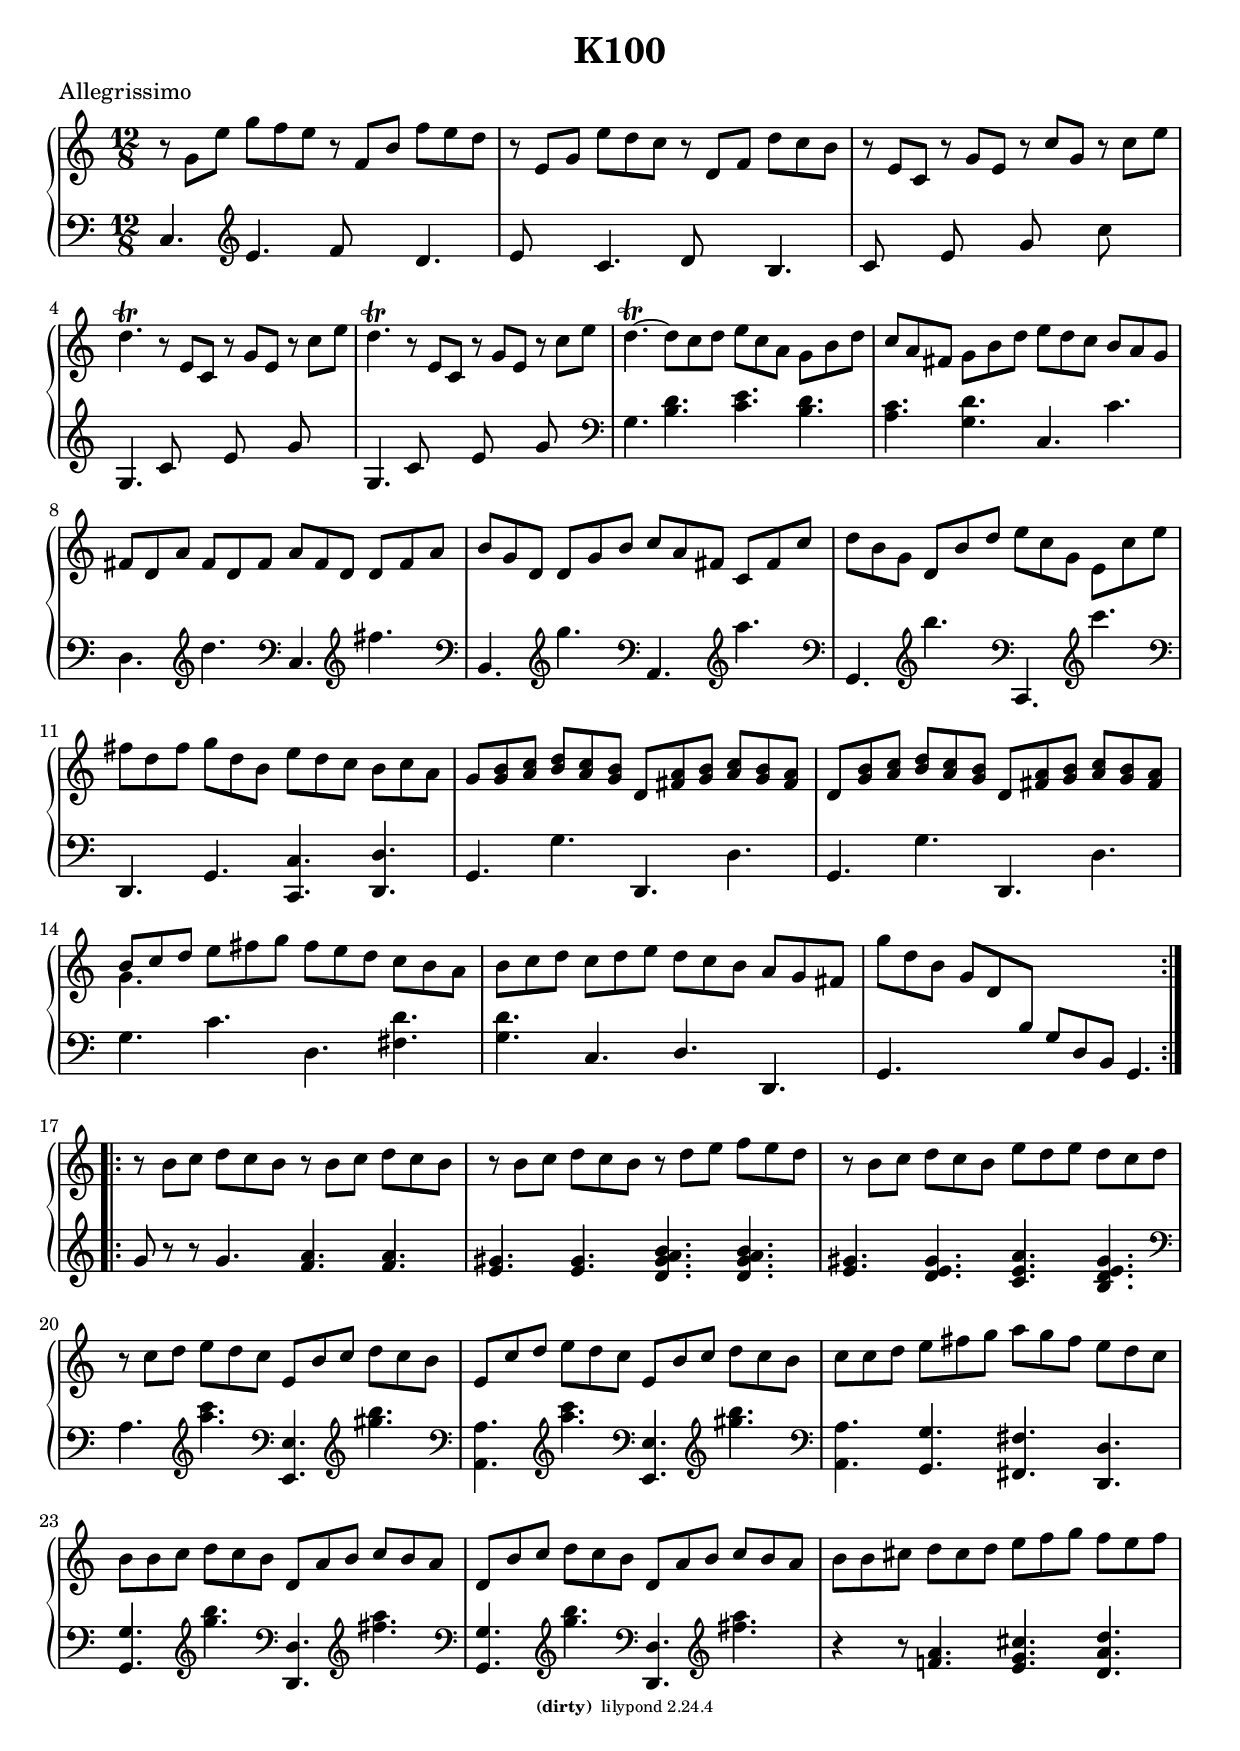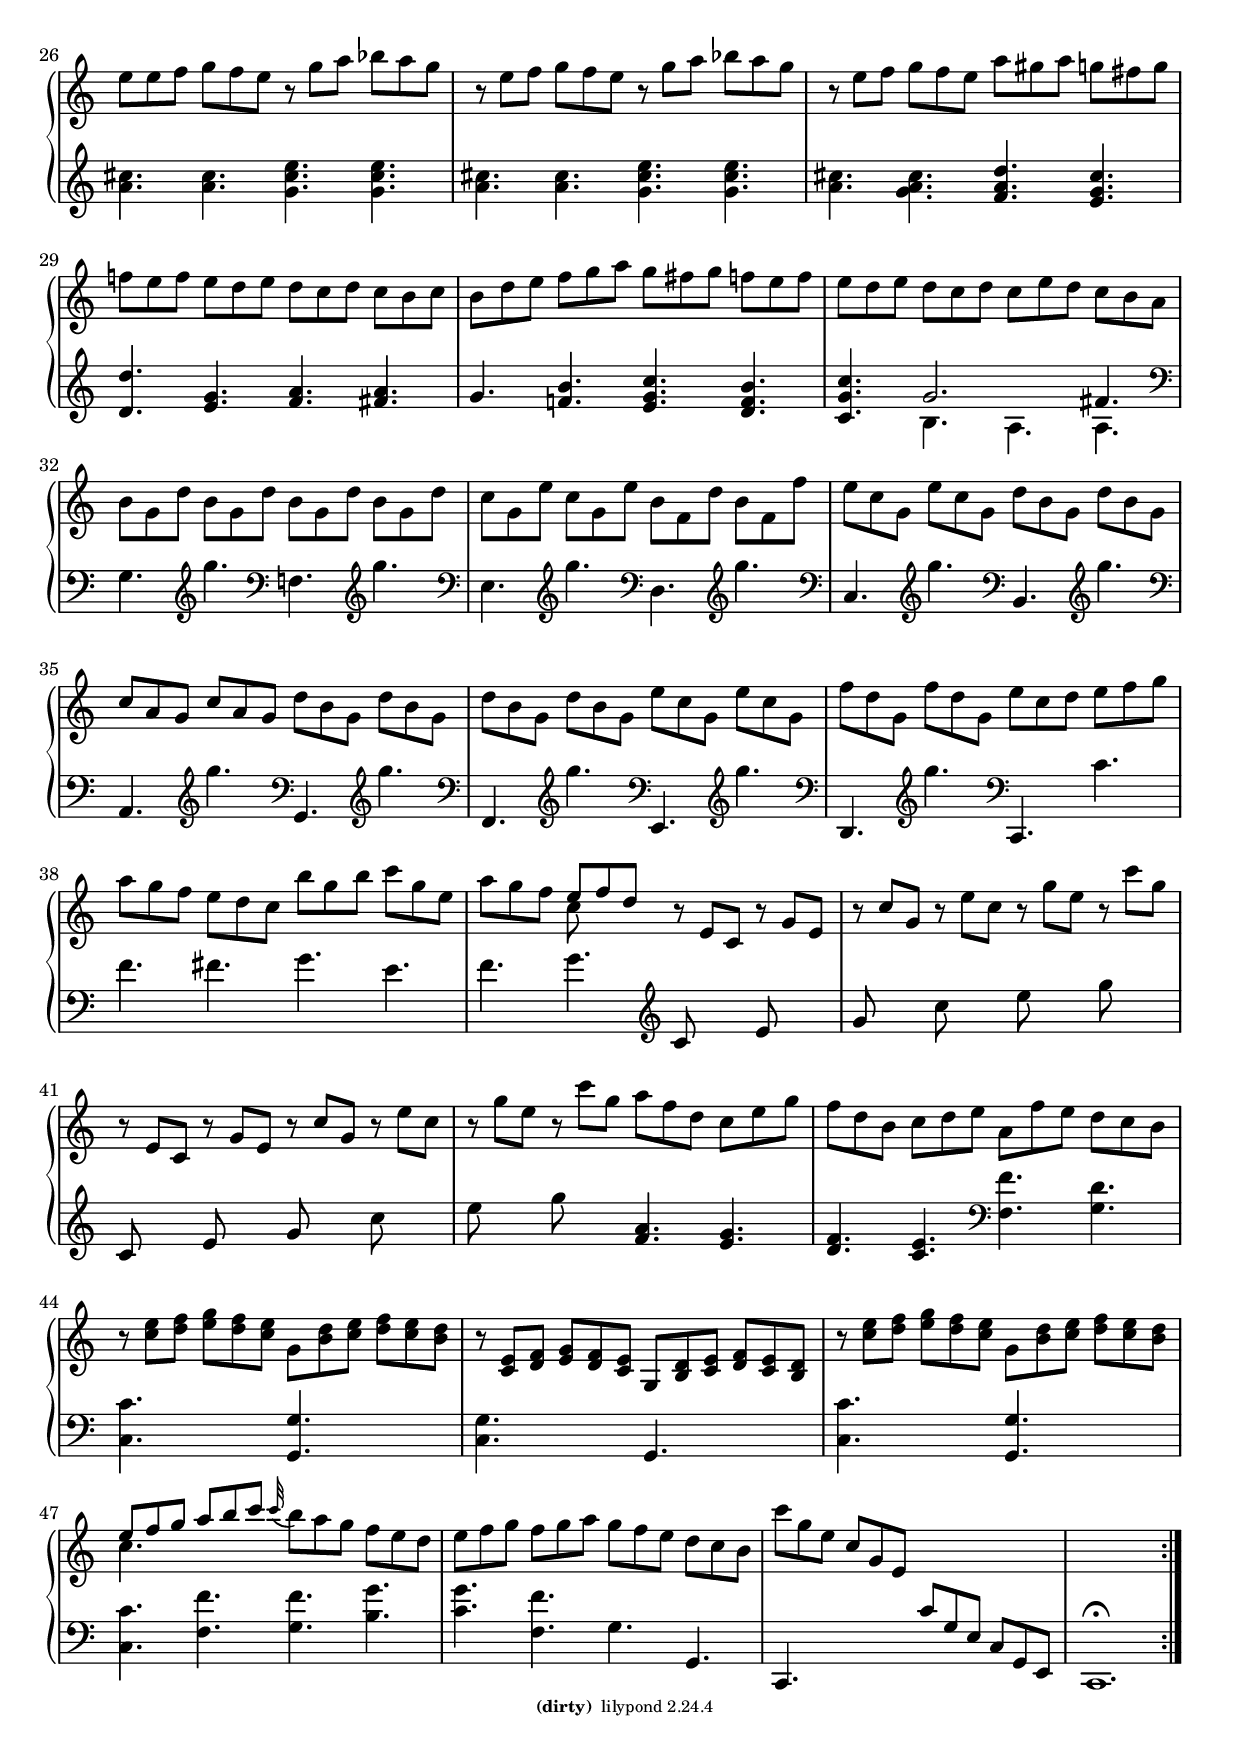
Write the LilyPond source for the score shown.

\version "2.18.2"

\include "../../tagline.ily"

#(set-global-staff-size 20)

\paper {
  #(set-paper-size "a4")
  print-page-number = ##f
  between-system-padding = #0.1
  between-system-space = #0.1
  ragged-last-bottom = ##f
  ragged-bottom = ##f
  oddFooterMarkup = \gitTagline
  evenFooterMarkup = \gitTagline
}

breaks = {}

\version "2.18.2"

su = \stemUp
sd = \stemDown
sn = \stemNeutral
tu = \tieUp
td = \tieDown
tn = \tieNeutral
cstr = \change Staff = "right"
cstl = \change Staff = "left"

\header {
  title = "K100"
  meter = "Allegrissimo"
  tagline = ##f
}

global = {
  \key c \major
  \time 12/8
}

right = \relative c'' {
  \global
 
  \repeat volta 2 {
    r8 g e' g f e r f, b f' e d
    r8 e, g e' d c r d, f d' c b
    r e, c r g' e r c' g r c e
    
    d4.-\trill r8 e, c r g' e r c' e
    d4.-\trill r8 e, c r g' e r c' e
    d4.-\trill ~ d8 c d e c a g b d
    
    c a fis g b d e d c b a g
    fis d a' fis d fis a fis d d fis a
    b g d d g b c a fis c fis c'
    
    d b g d b' d e c g \sd e c' e \sn
    fis d fis g d b e d c b c a \su 
    << { s b c d c b s a b c b a } { g g a b a g d fis g a g fis } >>
    
    << { s b c d c b s a b c b a } { d, g a b a g d fis g a g fis } >>
    \sn << { b c d } \\ { g,4. } >> e'8 fis g fis e d c b a
    b c d c d e d c b a g fis
    g' d b \su g d \cstl b g d b g4. \sn 
  }
  
  \repeat volta 2 {
    \cstr r8 b'' c d c b r b c d c b
    r b c d c b r d e f e d
    r b c d c b e d e d c d
    
    r c d e d c e, b' c d c b
    e, c' d e d c e, b' c d c b
    c c d e fis g a g fis e d c
    
    b b c d c b \su d, a' b c b a
    d, b' c \sd d c b \su d, a' b c b a
    \sn b b cis d cis d e f g f e f
    
    e e f g f e r g a bes a g
    r e f g f e r g a bes a g
    r e f g f e a gis a g fis g
    
    f! e f e d e d c d c b c
    b d e f g a g fis g f e f
    e d e d c d c e d c b a
    
    \sd b g d' b g d' b g d' b g d'
    c g e' c g e' b f d' b f f'
    e c g e' c g d' b g d' b g
    
    \sn c a g c a g d' b g d' b g
    d' b g d' b g e' c g e' c g
    f' d g, f'd g, e' c d e f g
    
    a g f e d c b' g b c g e
    a g f << { e f d } \\ { c } >> r e, c r g' e
    r c' g r e' c r g' e r c' g

    r e, c r g' e r c' g r e' c
    r g' e r c' g a f d c e g
    f d b c d e a, f' e d c b
    
    r << { e f g f e s d e f e d } { c d e d c g b c d c b } >>
    r << { e, f g f e s d e f e d } { c d e d c g b c d c b } >>
    r << { e' f g f e s d e f e d } { c d e d c g b c d c b } >>
    
    << { e f g a[ b c] } \\ { c,4. } >>  \appoggiatura c'32 b8 a g f e d
    e f g f g a g f e d c b
    c' g e \su c g e \cstl c g e c g e
    c1.-\fermata
  }
}
 
left = \relative c {
  \global
  
  \repeat volta 2 {
    c4. \clef treble e' f8 s4 d4.
    e8 s4 c4. d8 s4 b4.
    c8 s4 e8 s4 g8 s4 c8 s4
    
    g,4. c8 s4 e8 s4 g8 s4
    g,4. c8 s4 e8 s4 g8 s4
    \clef bass g,4. <b d> <c e> <b d>    
    <a c> <g d'> c, c'
    
    << { \sn s4. \clef treble d' s \clef treble fis
        s \clef treble g s \clef treble a
        s \clef treble b s \clef treble c
      } \\
      { \sn \clef bass d,,,4. s \clef bass c s
        \clef bass b s \clef bass a s
        \clef bass g s \clef bass c, s
    } >>
    
    \clef bass d g <c, c'> <d d'>
    g g' d, d'
    g, g' d, d'
    
    g c d, <fis d'>
    <g d'> c, \once \su d d,
    g s s2.
  }
  \once \set Staff.explicitClefVisibility = #end-of-line-invisible 
  
  \repeat volta 2 {
    \clef treble g''8 r r g4. <f a> <f a> 
    <e gis> <e gis> <d gis a b> <d gis a b>
    <e gis> <d e gis> <c e a> <b d e gis>
    
    << { \sn \clef bass a s \clef bass <e, e'> s
         \clef bass <a a'> s \clef bass <e e'> s } \\
       { \sn s \clef treble <a''' c> s \clef treble <gis b>
         s \clef treble <a c> s \clef treble <gis b> } >>
    \clef bass <a,,, a'> <g g'> <fis fis'> <d d'>
     
    << { \sn \clef bass <g g'> s \clef bass <d d'> s
         \clef bass <g g'> s \clef bass <d d'> s } \\
       { \sn s \clef treble <g''' b> s \clef treble <fis a>
         s \clef treble <g b> s \clef treble <fis a> } >>
     r4 r8 <f,! a>4. <e g cis> <d a' d>
     
     \sd <a' cis> <a cis> <g cis e> <g cis e>
     <a cis> <a cis> <g cis e> <g cis e>
     <a cis> <g a cis> \sn <f a d> <e g cis>
     
     <d d'> <e g> <f a> <fis a>
     g <f! b> <e g c> <d f b>
     <c g' c> << { g'2. fis4. } \\ { b,4. a a } >>
     
     << { \sn \clef bass g s \clef bass f! s
          \clef bass e s \clef bass d s
          \clef bass c s \clef bass b s
          \clef bass a s \clef bass g s
          \clef bass f s \clef bass e s
          \clef bass d s \clef bass c } \\
        { \sn s \clef treble g'''' s \clef treble g
          s \clef treble g s \clef treble g
          s \clef treble g s \clef treble g
          s \clef treble g s \clef treble g
          s \clef treble g s \clef treble g
          s \clef treble g } >> c,,
      
     f fis g  e
     f g \clef treble c,8 s4 e8 s4
     g8 s4 c8 s4 e8 s4 g8 s4
     
     c,,8 s4 e8 s4 g8 s4 c8 s4 
     e8 s4 g8 s4 <f, a>4. <e g>
     <d f> <c e> \clef bass <f, f'> <g d'>
     
     <c, c'> s <g g'> s
     <c g'> s g s
     <c c'> s <g g'> s
     
     <c c'> <f f'> <g f'> <b g'>
     <c g'> <f, f'> g g,
     c, s s2.
     s1.
  }
}

\score {
  \new PianoStaff <<
    \new Staff = "right" {
      << 
        \breaks
        \right
      >>
    }
    \new Staff = "left" { 
      <<
        \breaks
        \clef bass \left 
      >>
    }
  >>
  \layout { indent = 0 }
}

